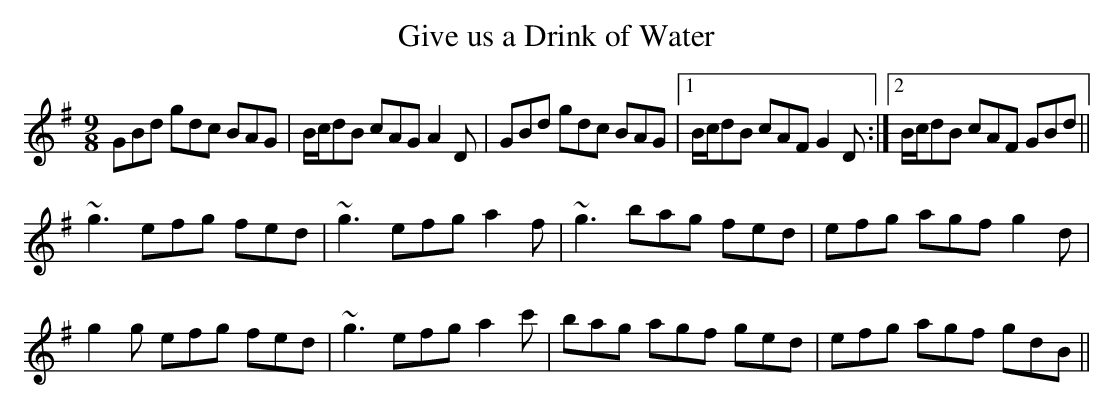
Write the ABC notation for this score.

X:1
T:Give us a Drink of Water
M:9/8
L:1/8
K:G
GBd gdc BAG|B/2c/2dB cAG A2 D|GBd gdc BAG|1 B/2c/2dB cAF G2D:|2 B/2c/2dB
cAF GBd||
!~g3 efg fed|~g3 efg a2f|~g3 bag fed|efg agf g2d|
!g2 g efg fed|~g3 efg a2c'|bag agf ged|efg agf gdB||
